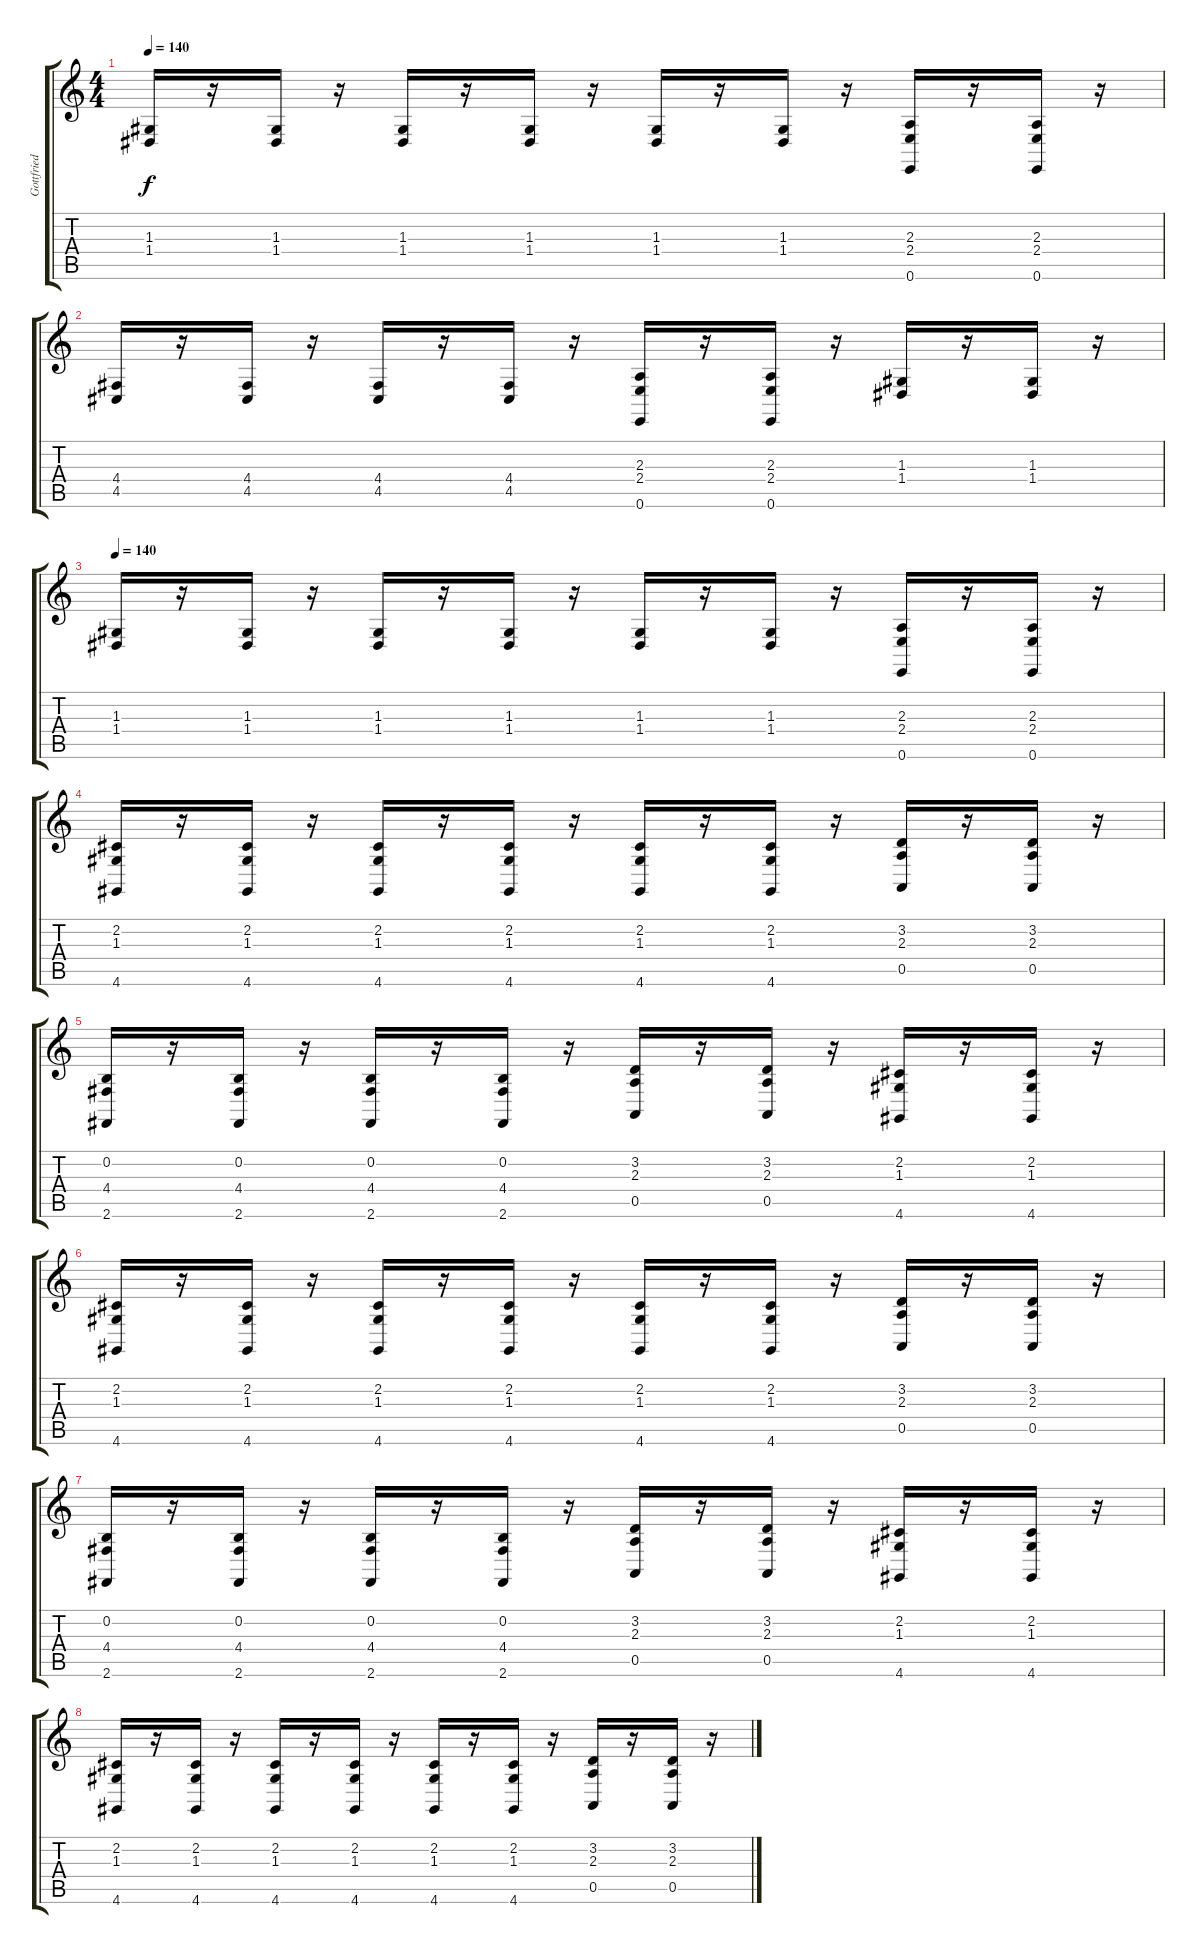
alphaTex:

\track ("Gottfried Koch (Keyboards)" "Gottfried ") {instrument frenchhorn}
\staff {score tabs}
\tuning (E4 B3 G3 D3 A2 E2) {hide}
\ts (4 4)
\tempo 140
\clef g2
\ks c
(1.3 1.4).16{dy f instrument frenchhorn} r.16 (1.3 1.4).16 r.16 (1.3 1.4).16 r.16 (1.3 1.4).16 r.16 (1.3 1.4).16 r.16 (1.3 1.4).16 r.16 (2.3 2.4 0.6).16 r.16 (2.3 2.4 0.6).16 r.16 |
(4.4 4.5).16 r.16 (4.4 4.5).16 r.16 (4.4 4.5).16 r.16 (4.4 4.5).16 r.16 (2.3 2.4 0.6).16 r.16 (2.3 2.4 0.6).16 r.16 (1.3 1.4).16 r.16 (1.3 1.4).16 r.16 |
\tempo 140
(1.3 1.4).16{instrument frenchhorn} r.16 (1.3 1.4).16 r.16 (1.3 1.4).16 r.16 (1.3 1.4).16 r.16 (1.3 1.4).16 r.16 (1.3 1.4).16 r.16 (2.3 2.4 0.6).16 r.16 (2.3 2.4 0.6).16 r.16 |
(2.2 1.3 4.6).16 r.16 (2.2 1.3 4.6).16 r.16 (2.2 1.3 4.6).16 r.16 (2.2 1.3 4.6).16 r.16 (2.2 1.3 4.6).16 r.16 (2.2 1.3 4.6).16 r.16 (3.2 2.3 0.5).16 r.16 (3.2 2.3 0.5).16 r.16 |
(0.2 4.4 2.6).16 r.16 (0.2 4.4 2.6).16 r.16 (0.2 4.4 2.6).16 r.16 (0.2 4.4 2.6).16 r.16 (3.2 2.3 0.5).16 r.16 (3.2 2.3 0.5).16 r.16 (2.2 1.3 4.6).16 r.16 (2.2 1.3 4.6).16 r.16 |
(2.2 1.3 4.6).16 r.16 (2.2 1.3 4.6).16 r.16 (2.2 1.3 4.6).16 r.16 (2.2 1.3 4.6).16 r.16 (2.2 1.3 4.6).16 r.16 (2.2 1.3 4.6).16 r.16 (3.2 2.3 0.5).16 r.16 (3.2 2.3 0.5).16 r.16 |
(0.2 4.4 2.6).16 r.16 (0.2 4.4 2.6).16 r.16 (0.2 4.4 2.6).16 r.16 (0.2 4.4 2.6).16 r.16 (3.2 2.3 0.5).16 r.16 (3.2 2.3 0.5).16 r.16 (2.2 1.3 4.6).16 r.16 (2.2 1.3 4.6).16 r.16 |
(2.2 1.3 4.6).16 r.16 (2.2 1.3 4.6).16 r.16 (2.2 1.3 4.6).16 r.16 (2.2 1.3 4.6).16 r.16 (2.2 1.3 4.6).16 r.16 (2.2 1.3 4.6).16 r.16 (3.2 2.3 0.5).16 r.16 (3.2 2.3 0.5).16 r.16
